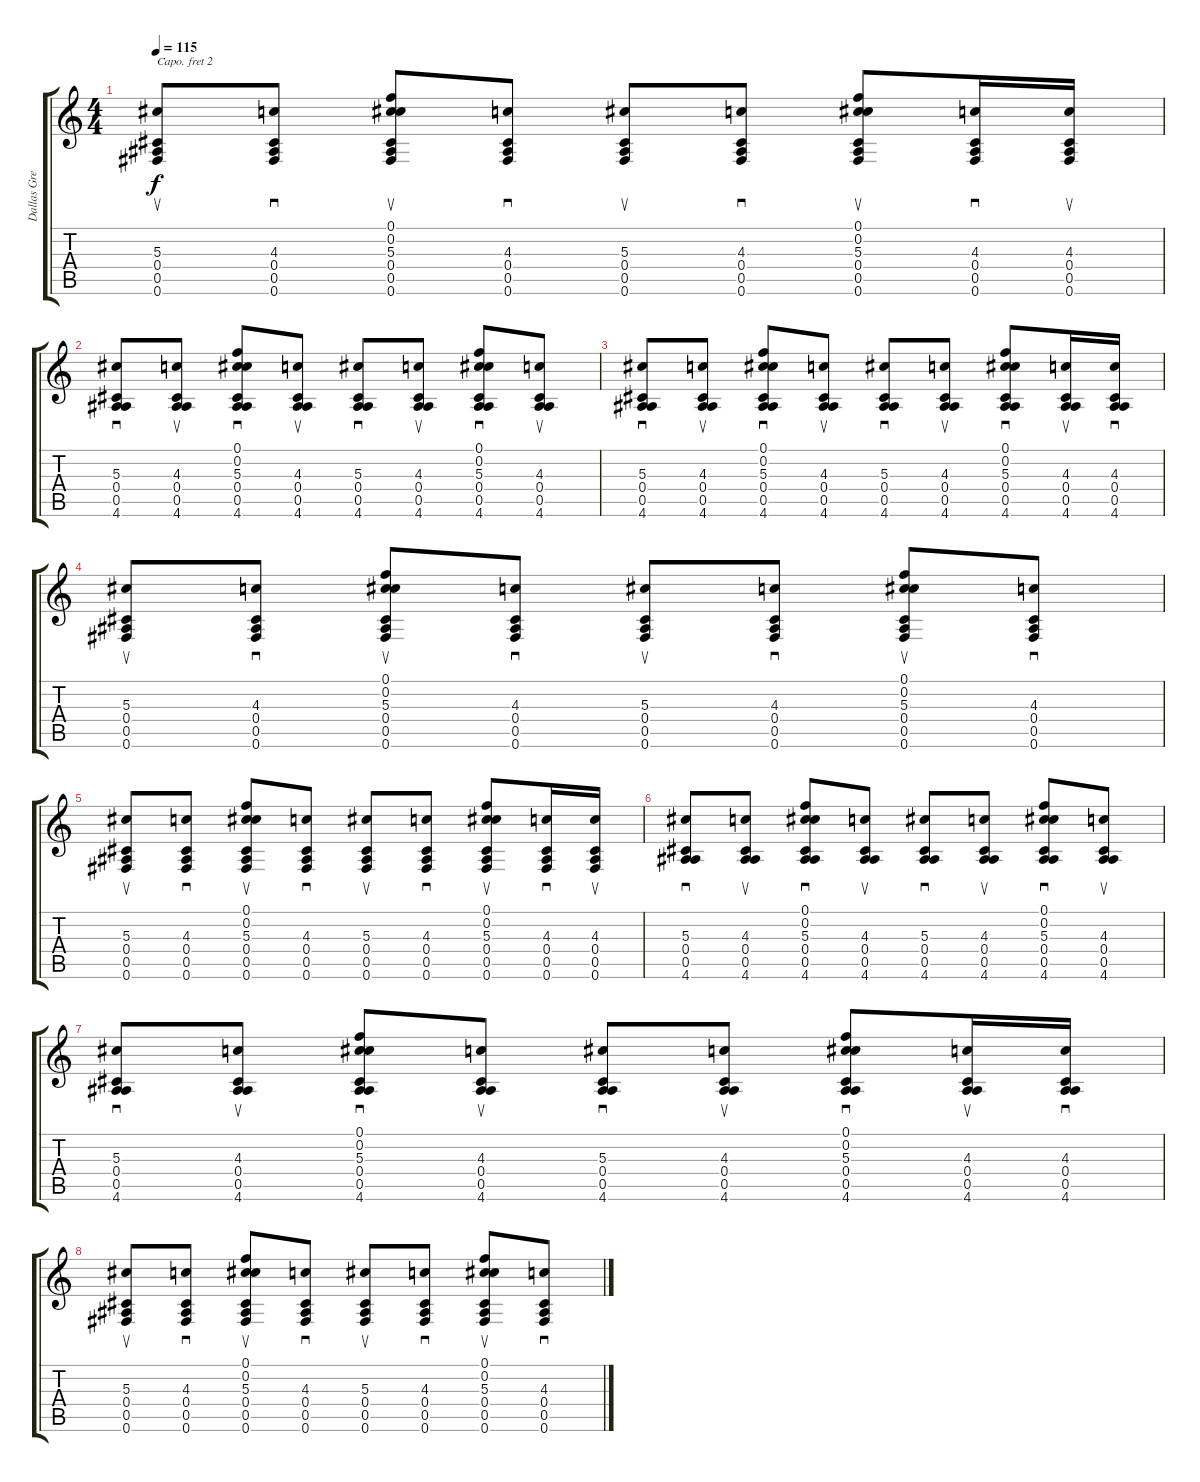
\track ("Dallas Green - Guitar" "Dallas Gre") {instrument acousticguitarsteel}
\staff {score tabs}
\capo 2
\tuning (Eb4 B3 Gb3 B2 Ab2 E2) {hide}
\ts (4 4)
\tempo 115
\clef g2
\ks c
(5.3 0.4 0.5 0.6).8{su dy f} (4.3 0.4 0.5 0.6).8{sd} (0.1 0.2 5.3 0.4 0.5 0.6).8{su} (4.3 0.4 0.5 0.6).8{sd} (5.3 0.4 0.5 0.6).8{su} (4.3 0.4 0.5 0.6).8{sd} (0.1 0.2 5.3 0.4 0.5 0.6).8{su} (4.3 0.4 0.5 0.6).16{sd} (4.3 0.4 0.5 0.6).16{su} |
(5.3 0.4 0.5 4.6).8{sd} (4.3 0.4 0.5 4.6).8{su} (0.1 0.2 5.3 0.4 0.5 4.6).8{sd} (4.3 0.4 0.5 4.6).8{su} (5.3 0.4 0.5 4.6).8{sd} (4.3 0.4 0.5 4.6).8{su} (0.1 0.2 5.3 0.4 0.5 4.6).8{sd} (4.3 0.4 0.5 4.6).8{su} |
(5.3 0.4 0.5 4.6).8{sd} (4.3 0.4 0.5 4.6).8{su} (0.1 0.2 5.3 0.4 0.5 4.6).8{sd} (4.3 0.4 0.5 4.6).8{su} (5.3 0.4 0.5 4.6).8{sd} (4.3 0.4 0.5 4.6).8{su} (0.1 0.2 5.3 0.4 0.5 4.6).8{sd} (4.3 0.4 0.5 4.6).16{su} (4.3 0.4 0.5 4.6).16{sd} |
(5.3 0.4 0.5 0.6).8{su} (4.3 0.4 0.5 0.6).8{sd} (0.1 0.2 5.3 0.4 0.5 0.6).8{su} (4.3 0.4 0.5 0.6).8{sd} (5.3 0.4 0.5 0.6).8{su} (4.3 0.4 0.5 0.6).8{sd} (0.1 0.2 5.3 0.4 0.5 0.6).8{su} (4.3 0.4 0.5 0.6).8{sd} |
(5.3 0.4 0.5 0.6).8{su} (4.3 0.4 0.5 0.6).8{sd} (0.1 0.2 5.3 0.4 0.5 0.6).8{su} (4.3 0.4 0.5 0.6).8{sd} (5.3 0.4 0.5 0.6).8{su} (4.3 0.4 0.5 0.6).8{sd} (0.1 0.2 5.3 0.4 0.5 0.6).8{su} (4.3 0.4 0.5 0.6).16{sd} (4.3 0.4 0.5 0.6).16{su} |
(5.3 0.4 0.5 4.6).8{sd} (4.3 0.4 0.5 4.6).8{su} (0.1 0.2 5.3 0.4 0.5 4.6).8{sd} (4.3 0.4 0.5 4.6).8{su} (5.3 0.4 0.5 4.6).8{sd} (4.3 0.4 0.5 4.6).8{su} (0.1 0.2 5.3 0.4 0.5 4.6).8{sd} (4.3 0.4 0.5 4.6).8{su} |
(5.3 0.4 0.5 4.6).8{sd} (4.3 0.4 0.5 4.6).8{su} (0.1 0.2 5.3 0.4 0.5 4.6).8{sd} (4.3 0.4 0.5 4.6).8{su} (5.3 0.4 0.5 4.6).8{sd} (4.3 0.4 0.5 4.6).8{su} (0.1 0.2 5.3 0.4 0.5 4.6).8{sd} (4.3 0.4 0.5 4.6).16{su} (4.3 0.4 0.5 4.6).16{sd} |
(5.3 0.4 0.5 0.6).8{su} (4.3 0.4 0.5 0.6).8{sd} (0.1 0.2 5.3 0.4 0.5 0.6).8{su} (4.3 0.4 0.5 0.6).8{sd} (5.3 0.4 0.5 0.6).8{su} (4.3 0.4 0.5 0.6).8{sd} (0.1 0.2 5.3 0.4 0.5 0.6).8{su} (4.3 0.4 0.5 0.6).8{sd}
